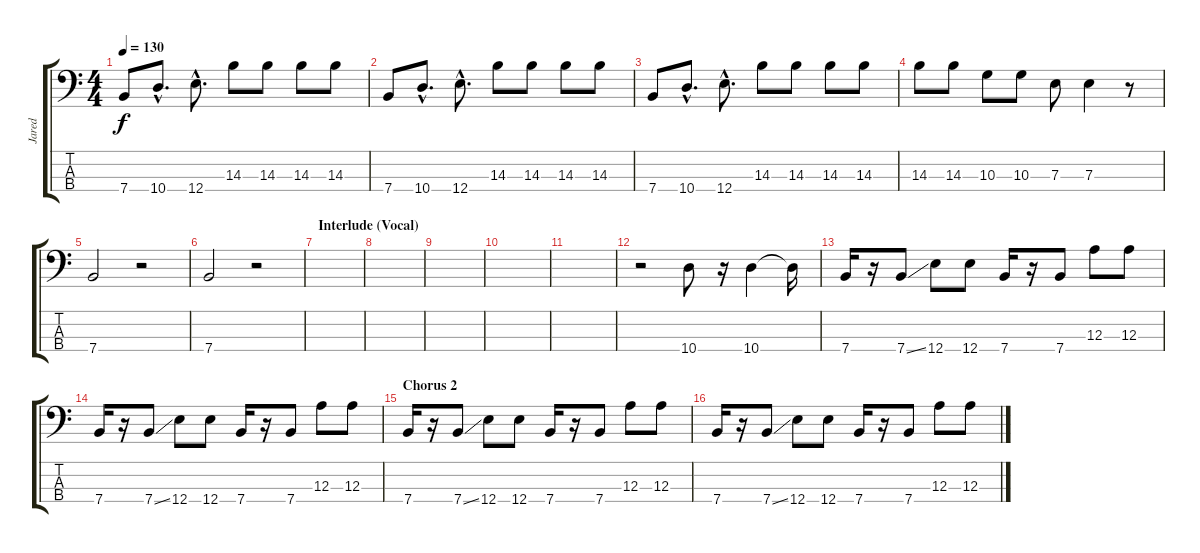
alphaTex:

\track ("Jared" "Jared") {instrument electricbassfinger}
\staff {score tabs}
\tuning (G2 D2 A1 E1) {hide}
\ts (4 4)
\tempo 130
\clef f4
\ks c
7.4.8{dy f} 10.4{hac}.8{d} 12.4{hac}.8{d} 14.3.8 14.3.8 14.3.8 14.3.8 |
7.4.8 10.4{hac}.8{d} 12.4{hac}.8{d} 14.3.8 14.3.8 14.3.8 14.3.8 |
7.4.8 10.4{hac}.8{d} 12.4{hac}.8{d} 14.3.8 14.3.8 14.3.8 14.3.8 |
14.3.8 14.3.8 10.3.8 10.3.8 7.3.8 7.3.4 r.8 |
7.4.2 r.2 |
7.4.2 r.2 |
\section ("" "Interlude (Vocal)")
|
|
|
|
|
r.2 10.4.8 r.16 10.4.4 10.4{t}.16 |
7.4.16 r.16 7.4{ss}.8 12.4.8 12.4.8 7.4.16 r.16 7.4.8 12.3.8 12.3.8 |
7.4.16 r.16 7.4{ss}.8 12.4.8 12.4.8 7.4.16 r.16 7.4.8 12.3.8 12.3.8 |
\section ("" "Chorus 2")
7.4.16 r.16 7.4{ss}.8 12.4.8 12.4.8 7.4.16 r.16 7.4.8 12.3.8 12.3.8 |
7.4.16 r.16 7.4{ss}.8 12.4.8 12.4.8 7.4.16 r.16 7.4.8 12.3.8 12.3.8
